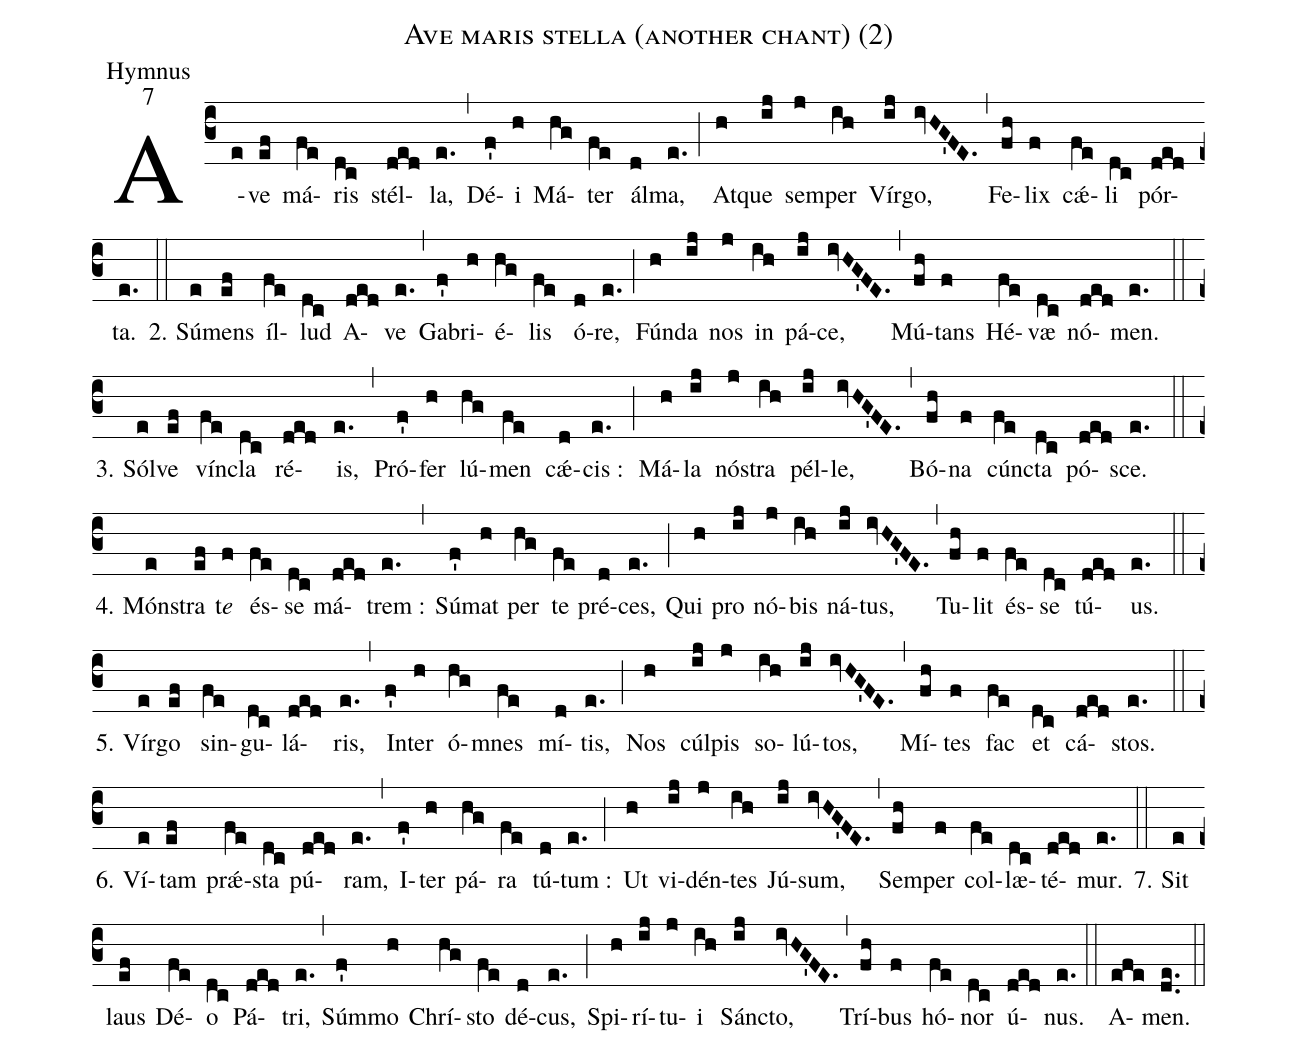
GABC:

name:Ave maris stella (another chant) (2);
office-part:Hymnus;
mode:7;
%%
(c3) A(e)ve(ef) má(fe)ris(dc) stél(ded)la,(e.) (,) Dé(f')i(h) Má(hg)ter(fe) ál(d)ma,(e.) (;) At(h)que(ij) sem(j)per(ih) Vír(ij)go,(ivHG'FE.) (,) Fe(fh)lix(f) cǽ(fe)li(dc) pór(ded)ta.(e.) (::)
2. Sú(e)mens(ef) íl(fe)lud(dc) A(ded)ve(e.) (,) Ga(f')bri(h)é(hg)lis(fe) ó(d)re,(e.) (;) Fún(h)da(ij) nos(j) in(ih) pá(ij)ce,(ivHG'FE.) (,) Mú(fh)tans(f) Hé(fe)væ(dc) nó(ded)men.(e.) (::)
3. Sól(e)ve(ef) vín(fe)cla(dc) ré(ded)is,(e.) (,) Pró(f')fer(h) lú(hg)men(fe) cǽ(d)cis :(e.) (;) Má(h)la(ij) nó(j)stra(ih) pél(ij)le,(ivHG'FE.) (,) Bó(fh)na(f) cún(fe)cta(dc) pó(ded)sce.(e.) (::)
4. Món(e)stra(ef) t<i>e</i>(f) és(fe)se(dc) má(ded)trem :(e.) (,) Sú(f')mat(h) per(hg) te(fe) pré(d)ces,(e.) (;) Qui(h) pro(ij) nó(j)bis(ih) ná(ij)tus,(ivHG'FE.) (,) Tu(fh)lit(f) és(fe)se(dc) tú(ded)us.(e.) (::)
5. Vír(e)go(ef) sin(fe)gu(dc)lá(ded)ris,(e.) (,) In(f')ter(h) ó(hg)mnes(fe) mí(d)tis,(e.) (;) Nos(h) cúl(ij)pis(j) so(ih)lú(ij)tos,(ivHG'FE.) (,) Mí(fh)tes(f) fac(fe) et(dc) cá(ded)stos.(e.) (::)
6. Ví(e)tam(ef) prǽ(fe)sta(dc) pú(ded)ram,(e.) (,) I(f')ter(h) pá(hg)ra(fe) tú(d)tum :(e.) (;) Ut(h) vi(ij)dén(j)tes(ih) Jú(ij)sum,(ivHG'FE.) (,) Sem(fh)per(f) col(fe)læ(dc)té(ded)mur.(e.) (::)
7. Sit(e) laus(ef) Dé(fe)o(dc) Pá(ded)tri,(e.) (,) Súm(f')mo(h) Chrí(hg)sto(fe) dé(d)cus,(e.) (;) Spi(h)rí(ij)tu(j)i(ih) Sán(ij)cto,(ivHG'FE.) (,) Trí(fh)bus(f) hó(fe)nor(dc) ú(ded)nus.(e.) (::)
A(efe)men.(de..) (::)
